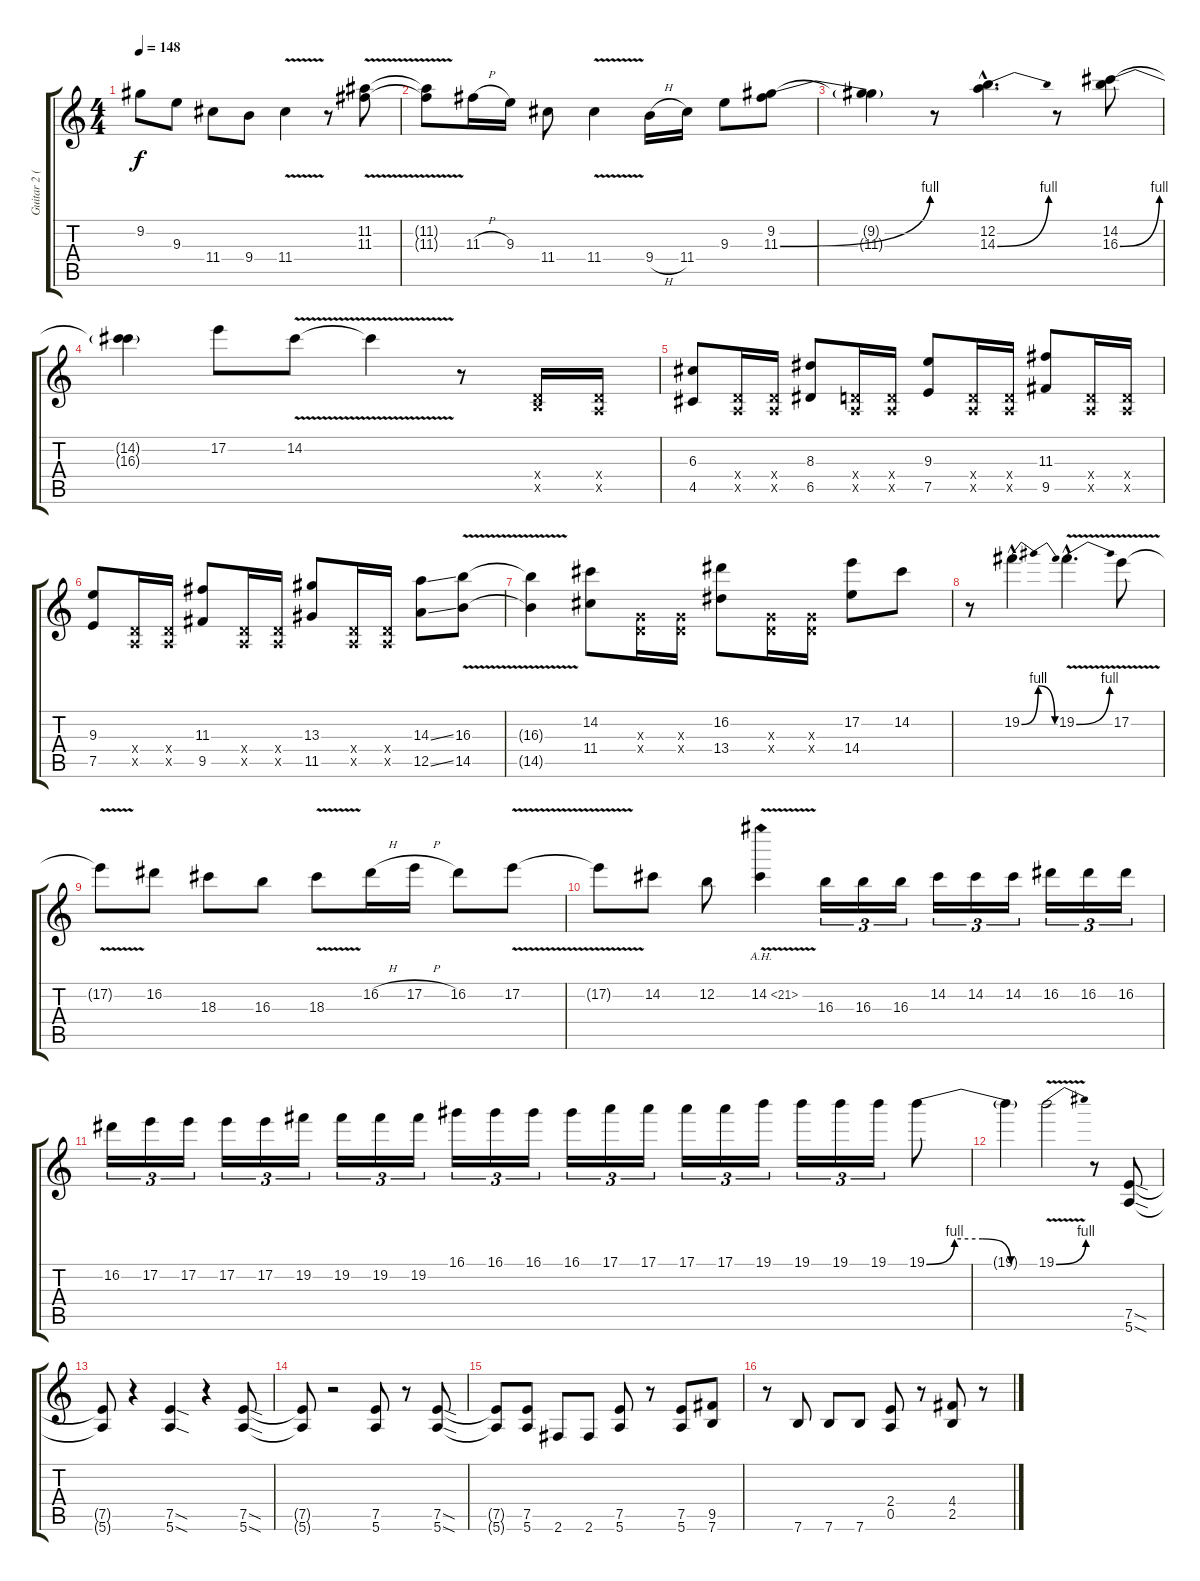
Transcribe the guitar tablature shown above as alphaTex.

\track ("Guitar 2 (Solo)" "Guitar 2 (") {instrument overdrivenguitar}
\staff {score tabs}
\tuning (E4 B3 G3 D3 A2 E2) {hide}
\ts (4 4)
\tempo 148
\clef g2
\ks c
9.2.8{dy f} 9.3.8 11.4.8 9.4.8 11.4{v}.4 r.8 (11.2 11.3{v}).8 |
(11.2{t} 11.3{t}).8 11.3{h}.16 9.3.16 11.4.8 11.4{v}.4 9.4{h}.16 11.4.16 9.3.8 (9.2 11.3{be (bend 0 0 60 4)}).8 |
(9.2{t} 11.3{t}).4 r.8 (12.2{hac} 14.3{be (bend 0 0 60 4) hac}).4{d} r.8 (14.2 16.3{be (bend 0 0 60 4)}).8 |
(14.2{t} 16.3{t}).4 17.2.8 14.2{v}.8 14.2{t}.4 r.8 (0.4{x} 2.5{x}).16 (0.4{x} 0.5{x}).16 |
(6.3 4.5).8 (0.4{x} 0.5{x}).16 (0.4{x} 0.5{x}).16 (8.3 6.5).8 (0.4{x} 0.5{x}).16 (0.4{x} 0.5{x}).16 (9.3 7.5).8 (0.4{x} 0.5{x}).16 (0.4{x} 0.5{x}).16 (11.3 9.5).8 (0.4{x} 0.5{x}).16 (0.4{x} 0.5{x}).16 |
(9.3 7.5).8 (0.4{x} 0.5{x}).16 (0.4{x} 0.5{x}).16 (11.3 9.5).8 (0.4{x} 0.5{x}).16 (0.4{x} 0.5{x}).16 (13.3 11.5).8 (0.4{x} 0.5{x}).16 (0.4{x} 0.5{x}).16 (14.3{ss} 12.5{ss}).8 (16.3 14.5{v}).8 |
(16.3{t} 14.5{t}).4 (14.2 11.4).8 (0.3{x} 0.4{x}).16 (0.3{x} 0.4{x}).16 (16.2 13.4).8 (0.3{x} 0.4{x}).16 (0.3{x} 0.4{x}).16 (17.2 14.4).8 14.2.8 |
r.8 19.2{be (bendrelease 0 0 15 4 30 4 60 0) hac}.4{d} 19.2{be (bend 0 0 60 4) v hac}.4{d} 17.2{v}.8 |
17.2{t}.8 16.2.8 18.3.8 16.3.8 18.3{v}.8 16.2{h}.16 17.2{h}.16 16.2.8 17.2{v}.8 |
17.2{t}.8 14.2.8 12.2.8 14.2{ah 7 v}.4 16.3.16{tu (3 2)} 16.3.16{tu (3 2)} 16.3.16{tu (3 2)} 14.2.16{tu (3 2)} 14.2.16{tu (3 2)} 14.2.16{tu (3 2)} 16.2.16{tu (3 2)} 16.2.16{tu (3 2)} 16.2.16{tu (3 2)} |
16.2.16{tu (3 2)} 17.2.16{tu (3 2)} 17.2.16{tu (3 2)} 17.2.16{tu (3 2)} 17.2.16{tu (3 2)} 19.2.16{tu (3 2)} 19.2.16{tu (3 2)} 19.2.16{tu (3 2)} 19.2.16{tu (3 2)} 16.1.16{tu (3 2)} 16.1.16{tu (3 2)} 16.1.16{tu (3 2)} 16.1.16{tu (3 2)} 17.1.16{tu (3 2)} 17.1.16{tu (3 2)} 17.1.16{tu (3 2)} 17.1.16{tu (3 2)} 19.1.16{tu (3 2)} 19.1.16{tu (3 2)} 19.1.16{tu (3 2)} 19.1.16{tu (3 2)} 19.1{be (custom 0 0 15 4 30 4 45 0 60 0)}.8 |
19.1{t}.4 19.1{be (bend 0 0 60 4) v}.2 r.8 (7.5{sod} 5.6{sod}).8 |
(7.5{t} 5.6{t}).8 r.4 (7.5{sod} 5.6{sod}).4 r.4 (7.5{sod} 5.6{sod}).8 |
(7.5{t} 5.6{t}).8 r.2 (7.5 5.6).8 r.8 (7.5{sod} 5.6{sod}).8 |
(7.5{t} 5.6{t}).8 (7.5 5.6).8 2.6.8 2.6.8 (7.5 5.6).8 r.8 (7.5 5.6).8 (9.5 7.6).8 |
r.8 7.6.8 7.6.8 7.6.8 (2.4 0.5).8 r.8 (4.4 2.5).8 r.8
